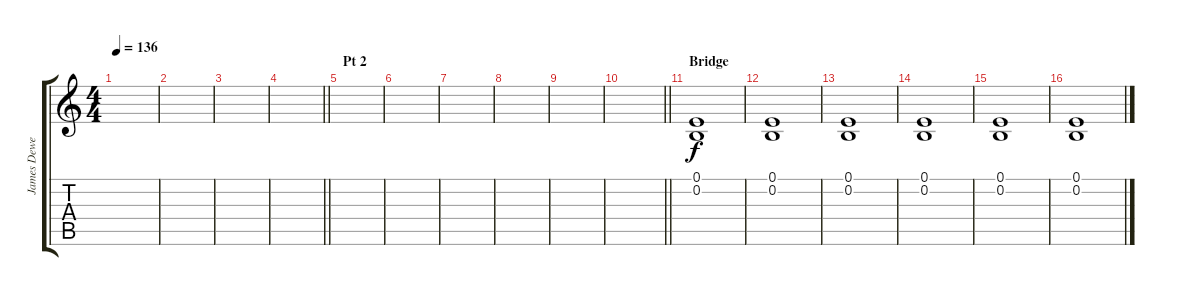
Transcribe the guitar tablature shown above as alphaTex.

\track ("James Dewees [Keyboard/FX]" "James Dewe") {instrument applause}
\staff {score tabs}
\tuning (E4 B3 G3 D3 A2 E2) {hide}
\ts (4 4)
\tempo 136
\clef g2
\ks c
|
|
|
\barLineRight lightlight
|
\section ("" "Pt 2")
|
|
|
|
|
\barLineRight lightlight
|
\section ("" "Bridge")
(0.1 0.2).1{volume 7 instrument pad2warm} |
(0.1 0.2).1 |
(0.1 0.2).1 |
(0.1 0.2).1 |
(0.1 0.2).1 |
(0.1 0.2).1
